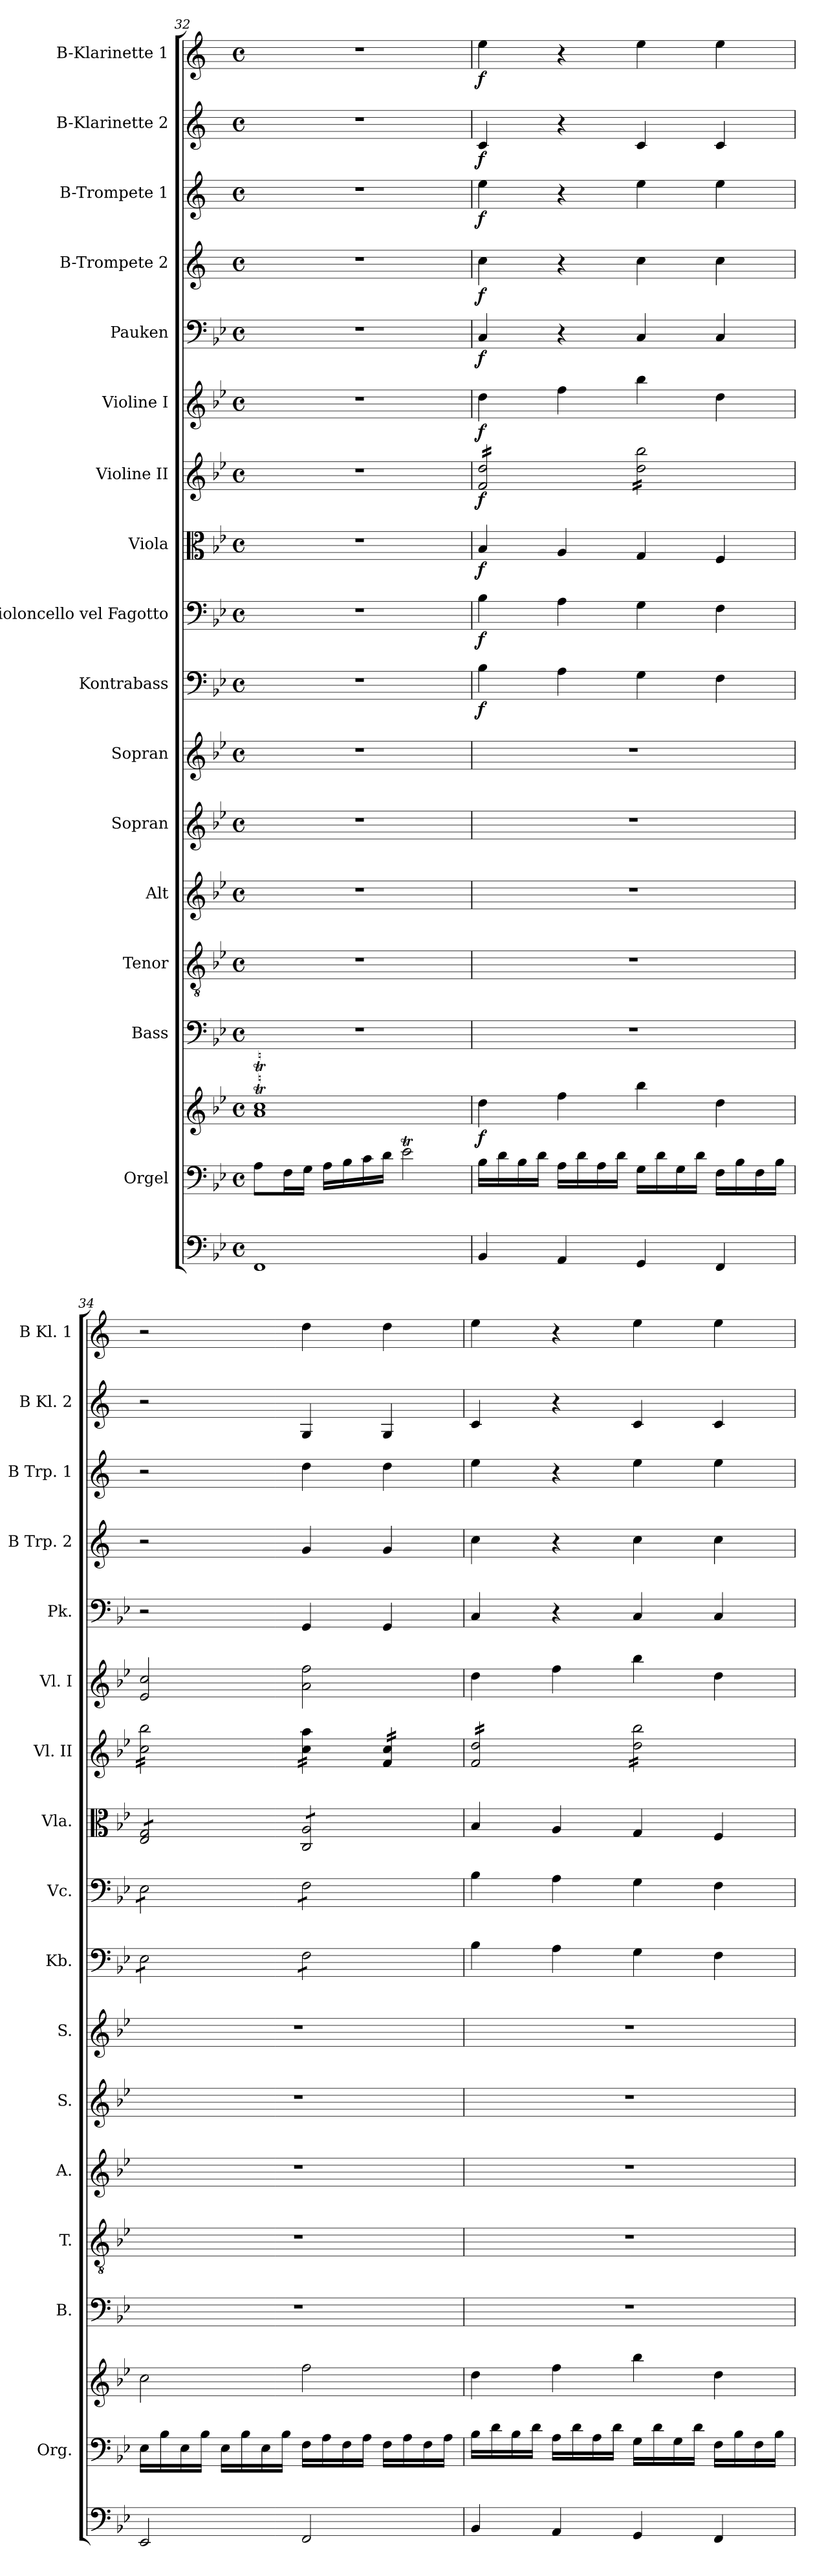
**kern	**kern	**kern	**dynam	**kern	**kern	**kern	**kern	**kern	**kern	**dynam	**kern	**dynam	**kern	**dynam	**kern	**dynam	**kern	**dynam	**kern	**dynam	**kern	**dynam	**kern	**dynam	**kern	**dynam	**kern	**dynam
*part17	*part16	*part16	*part16	*part15	*part14	*part13	*part12	*part11	*part10	*part10	*part9	*part9	*part8	*part8	*part7	*part7	*part6	*part6	*part5	*part5	*part4	*part4	*part3	*part3	*part2	*part2	*part1	*part1
*staff18	*staff17	*staff16	*staff16/17	*staff15	*staff14	*staff13	*staff12	*staff11	*staff10	*staff10	*staff9	*staff9	*staff8	*staff8	*staff7	*staff7	*staff6	*staff6	*staff5	*staff5	*staff4	*staff4	*staff3	*staff3	*staff2	*staff2	*staff1	*staff1
*	*I"Orgel	*	*	*I"Bass	*I"Tenor	*I"Alt	*I"Sopran	*I"Sopran	*I"Kontrabass	*	*I"Violoncello vel Fagotto	*	*I"Viola	*	*I"Violine II	*	*I"Violine I	*	*I"Pauken	*	*I"B-Trompete 2	*	*I"B-Trompete 1	*	*I"B-Klarinette 2	*	*I"B-Klarinette 1	*
*	*I'Org.	*	*	*I'B.	*I'T.	*I'A.	*I'S.	*I'S.	*I'Kb.	*	*I'Vc.	*	*I'Vla.	*	*I'Vl. II	*	*I'Vl. I	*	*I'Pk.	*	*I'B Trp. 2	*	*I'B Trp. 1	*	*I'B Kl. 2	*	*I'B Kl. 1	*
*clefF4	*clefF4	*clefG2	*	*clefF4	*clefGv2	*clefG2	*clefG2	*clefG2	*clefF4	*	*clefF4	*	*clefC3	*	*clefG2	*	*clefG2	*	*clefF4	*	*clefG2	*	*clefG2	*	*clefG2	*	*clefG2	*
*	*	*	*	*	*	*	*	*	*ITrd7c12	*	*	*	*	*	*	*	*	*	*	*	*ITrd1c2	*	*ITrd1c2	*	*ITrd1c2	*	*ITrd1c2	*
*k[b-e-]	*k[b-e-]	*k[b-e-]	*	*k[b-e-]	*k[b-e-]	*k[b-e-]	*k[b-e-]	*k[b-e-]	*k[b-e-]	*	*k[b-e-]	*	*k[b-e-]	*	*k[b-e-]	*	*k[b-e-]	*	*k[b-e-]	*	*k[b-e-]	*	*k[b-e-]	*	*k[b-e-]	*	*k[b-e-]	*
*B-:	*B-:	*B-:	*	*B-:	*B-:	*B-:	*B-:	*B-:	*B-:	*	*B-:	*	*B-:	*	*B-:	*	*B-:	*	*B-:	*	*B-:	*	*B-:	*	*B-:	*	*B-:	*
*M4/4	*M4/4	*M4/4	*	*M4/4	*M4/4	*M4/4	*M4/4	*M4/4	*M4/4	*	*M4/4	*	*M4/4	*	*M4/4	*	*M4/4	*	*M4/4	*	*M4/4	*	*M4/4	*	*M4/4	*	*M4/4	*
*met(c)	*met(c)	*met(c)	*	*met(c)	*met(c)	*met(c)	*met(c)	*met(c)	*met(c)	*	*met(c)	*	*met(c)	*	*met(c)	*	*met(c)	*	*met(c)	*	*met(c)	*	*met(c)	*	*met(c)	*	*met(c)	*
=32	=32	=32	=32	=32	=32	=32	=32	=32	=32	=32	=32	=32	=32	=32	=32	=32	=32	=32	=32	=32	=32	=32	=32	=32	=32	=32	=32	=32
1FF	8A\L	1aT 1ccT	.	1r	1r	1r	1r	1r	1r	.	1r	.	1r	.	1r	.	1r	.	1r	.	1r	.	1r	.	1r	.	1r	.
.	16F\L	.	.	.	.	.	.	.	.	.	.	.	.	.	.	.	.	.	.	.	.	.	.	.	.	.	.	.
.	16G\JJ	.	.	.	.	.	.	.	.	.	.	.	.	.	.	.	.	.	.	.	.	.	.	.	.	.	.	.
.	16A\LL	.	.	.	.	.	.	.	.	.	.	.	.	.	.	.	.	.	.	.	.	.	.	.	.	.	.	.
.	16B-\	.	.	.	.	.	.	.	.	.	.	.	.	.	.	.	.	.	.	.	.	.	.	.	.	.	.	.
.	16c\	.	.	.	.	.	.	.	.	.	.	.	.	.	.	.	.	.	.	.	.	.	.	.	.	.	.	.
.	16d\JJ	.	.	.	.	.	.	.	.	.	.	.	.	.	.	.	.	.	.	.	.	.	.	.	.	.	.	.
.	2e-T\	.	.	.	.	.	.	.	.	.	.	.	.	.	.	.	.	.	.	.	.	.	.	.	.	.	.	.
=33	=33	=33	=33	=33	=33	=33	=33	=33	=33	=33	=33	=33	=33	=33	=33	=33	=33	=33	=33	=33	=33	=33	=33	=33	=33	=33	=33	=33
!	!	!	!LO:DY:b	!	!	!	!	!	!	!LO:DY:b	!	!LO:DY:b	!	!LO:DY:b	!	!LO:DY:b	!	!LO:DY:b	!	!LO:DY:b	!	!LO:DY:b	!	!LO:DY:b	!	!LO:DY:b	!	!LO:DY:b
*	*	*	*	*	*	*	*	*	*	*	*	*	*	*	*tremolo	*	*	*	*	*	*	*	*	*	*	*	*	*
4BB-/	16B-\LL	4dd\	f	1r	1r	1r	1r	1r	4BB-\	f	4B-\	f	4B-/	f	16f/ 16dd/LL	f	4dd\	f	4C/	f	4b-\	f	4dd\	f	4B-/	f	4dd\	f
.	16d\	.	.	.	.	.	.	.	.	.	.	.	.	.	16f/ 16dd/	.	.	.	.	.	.	.	.	.	.	.	.	.
.	16B-\	.	.	.	.	.	.	.	.	.	.	.	.	.	16f/ 16dd/	.	.	.	.	.	.	.	.	.	.	.	.	.
.	16d\JJ	.	.	.	.	.	.	.	.	.	.	.	.	.	16f/ 16dd/	.	.	.	.	.	.	.	.	.	.	.	.	.
4AA/	16A\LL	4ff\	.	.	.	.	.	.	4AA\	.	4A\	.	4A/	.	16f/ 16dd/	.	4ff\	.	4r	.	4r	.	4r	.	4r	.	4r	.
.	16d\	.	.	.	.	.	.	.	.	.	.	.	.	.	16f/ 16dd/	.	.	.	.	.	.	.	.	.	.	.	.	.
.	16A\	.	.	.	.	.	.	.	.	.	.	.	.	.	16f/ 16dd/	.	.	.	.	.	.	.	.	.	.	.	.	.
.	16d\JJ	.	.	.	.	.	.	.	.	.	.	.	.	.	16f/ 16dd/JJ	.	.	.	.	.	.	.	.	.	.	.	.	.
4GG/	16G\LL	4bb-\	.	.	.	.	.	.	4GG\	.	4G\	.	4G/	.	16dd\ 16bb-\LL	.	4bb-\	.	4C/	.	4b-\	.	4dd\	.	4B-/	.	4dd\	.
.	16d\	.	.	.	.	.	.	.	.	.	.	.	.	.	16dd\ 16bb-\	.	.	.	.	.	.	.	.	.	.	.	.	.
.	16G\	.	.	.	.	.	.	.	.	.	.	.	.	.	16dd\ 16bb-\	.	.	.	.	.	.	.	.	.	.	.	.	.
.	16d\JJ	.	.	.	.	.	.	.	.	.	.	.	.	.	16dd\ 16bb-\	.	.	.	.	.	.	.	.	.	.	.	.	.
4FF/	16F\LL	4dd\	.	.	.	.	.	.	4FF\	.	4F\	.	4F/	.	16dd\ 16bb-\	.	4dd\	.	4C/	.	4b-\	.	4dd\	.	4B-/	.	4dd\	.
.	16B-\	.	.	.	.	.	.	.	.	.	.	.	.	.	16dd\ 16bb-\	.	.	.	.	.	.	.	.	.	.	.	.	.
.	16F\	.	.	.	.	.	.	.	.	.	.	.	.	.	16dd\ 16bb-\	.	.	.	.	.	.	.	.	.	.	.	.	.
.	16B-\JJ	.	.	.	.	.	.	.	.	.	.	.	.	.	16dd\ 16bb-\JJ	.	.	.	.	.	.	.	.	.	.	.	.	.
=34	=34	=34	=34	=34	=34	=34	=34	=34	=34	=34	=34	=34	=34	=34	=34	=34	=34	=34	=34	=34	=34	=34	=34	=34	=34	=34	=34	=34
*	*	*	*	*	*	*	*	*	*tremolo	*	*	*	*	*	*	*	*	*	*	*	*	*	*	*	*	*	*	*
*	*	*	*	*	*	*	*	*	*	*	*tremolo	*	*	*	*	*	*	*	*	*	*	*	*	*	*	*	*	*
*	*	*	*	*	*	*	*	*	*	*	*	*	*tremolo	*	*	*	*	*	*	*	*	*	*	*	*	*	*	*
2EE-/	16E-\LL	2cc\	.	1r	1r	1r	1r	1r	8EE-\L	.	8E-\L	.	8E-/ 8G/L	.	16cc\ 16bb-\LL	.	2e-/ 2cc/	.	2r	.	2r	.	2r	.	2r	.	2r	.
.	16B-\	.	.	.	.	.	.	.	.	.	.	.	.	.	16cc\ 16bb-\	.	.	.	.	.	.	.	.	.	.	.	.	.
.	16E-\	.	.	.	.	.	.	.	8EE-\	.	8E-\	.	8E-/ 8G/	.	16cc\ 16bb-\	.	.	.	.	.	.	.	.	.	.	.	.	.
.	16B-\JJ	.	.	.	.	.	.	.	.	.	.	.	.	.	16cc\ 16bb-\	.	.	.	.	.	.	.	.	.	.	.	.	.
.	16E-\LL	.	.	.	.	.	.	.	8EE-\	.	8E-\	.	8E-/ 8G/	.	16cc\ 16bb-\	.	.	.	.	.	.	.	.	.	.	.	.	.
.	16B-\	.	.	.	.	.	.	.	.	.	.	.	.	.	16cc\ 16bb-\	.	.	.	.	.	.	.	.	.	.	.	.	.
.	16E-\	.	.	.	.	.	.	.	8EE-\J	.	8E-\J	.	8E-/ 8G/J	.	16cc\ 16bb-\	.	.	.	.	.	.	.	.	.	.	.	.	.
.	16B-\JJ	.	.	.	.	.	.	.	.	.	.	.	.	.	16cc\ 16bb-\JJ	.	.	.	.	.	.	.	.	.	.	.	.	.
2FF/	16F\LL	2ff\	.	.	.	.	.	.	8FF\L	.	8F\L	.	8C/ 8A/L	.	16cc\ 16aa\LL	.	2a\ 2ff\	.	4GG/	.	4f/	.	4cc\	.	4F/	.	4cc\	.
.	16A\	.	.	.	.	.	.	.	.	.	.	.	.	.	16cc\ 16aa\	.	.	.	.	.	.	.	.	.	.	.	.	.
.	16F\	.	.	.	.	.	.	.	8FF\	.	8F\	.	8C/ 8A/	.	16cc\ 16aa\	.	.	.	.	.	.	.	.	.	.	.	.	.
.	16A\JJ	.	.	.	.	.	.	.	.	.	.	.	.	.	16cc\ 16aa\JJ	.	.	.	.	.	.	.	.	.	.	.	.	.
.	16F\LL	.	.	.	.	.	.	.	8FF\	.	8F\	.	8C/ 8A/	.	16f/ 16cc/LL	.	.	.	4GG/	.	4f/	.	4cc\	.	4F/	.	4cc\	.
.	16A\	.	.	.	.	.	.	.	.	.	.	.	.	.	16f/ 16cc/	.	.	.	.	.	.	.	.	.	.	.	.	.
.	16F\	.	.	.	.	.	.	.	8FF\J	.	8F\J	.	8C/ 8A/J	.	16f/ 16cc/	.	.	.	.	.	.	.	.	.	.	.	.	.
*	*	*	*	*	*	*	*	*	*	*	*	*	*Xtremolo	*	*	*	*	*	*	*	*	*	*	*	*	*	*	*
*	*	*	*	*	*	*	*	*	*	*	*Xtremolo	*	*	*	*	*	*	*	*	*	*	*	*	*	*	*	*	*
*	*	*	*	*	*	*	*	*	*Xtremolo	*	*	*	*	*	*	*	*	*	*	*	*	*	*	*	*	*	*	*
.	16A\JJ	.	.	.	.	.	.	.	.	.	.	.	.	.	16f/ 16cc/JJ	.	.	.	.	.	.	.	.	.	.	.	.	.
!!LO:PB:g=z
=35	=35	=35	=35	=35	=35	=35	=35	=35	=35	=35	=35	=35	=35	=35	=35	=35	=35	=35	=35	=35	=35	=35	=35	=35	=35	=35	=35	=35
4BB-/	16B-\LL	4dd\	.	1r	1r	1r	1r	1r	4BB-\	.	4B-\	.	4B-/	.	16f/ 16dd/LL	.	4dd\	.	4C/	.	4b-\	.	4dd\	.	4B-/	.	4dd\	.
.	16d\	.	.	.	.	.	.	.	.	.	.	.	.	.	16f/ 16dd/	.	.	.	.	.	.	.	.	.	.	.	.	.
.	16B-\	.	.	.	.	.	.	.	.	.	.	.	.	.	16f/ 16dd/	.	.	.	.	.	.	.	.	.	.	.	.	.
.	16d\JJ	.	.	.	.	.	.	.	.	.	.	.	.	.	16f/ 16dd/	.	.	.	.	.	.	.	.	.	.	.	.	.
4AA/	16A\LL	4ff\	.	.	.	.	.	.	4AA\	.	4A\	.	4A/	.	16f/ 16dd/	.	4ff\	.	4r	.	4r	.	4r	.	4r	.	4r	.
.	16d\	.	.	.	.	.	.	.	.	.	.	.	.	.	16f/ 16dd/	.	.	.	.	.	.	.	.	.	.	.	.	.
.	16A\	.	.	.	.	.	.	.	.	.	.	.	.	.	16f/ 16dd/	.	.	.	.	.	.	.	.	.	.	.	.	.
.	16d\JJ	.	.	.	.	.	.	.	.	.	.	.	.	.	16f/ 16dd/JJ	.	.	.	.	.	.	.	.	.	.	.	.	.
4GG/	16G\LL	4bb-\	.	.	.	.	.	.	4GG\	.	4G\	.	4G/	.	16dd\ 16bb-\LL	.	4bb-\	.	4C/	.	4b-\	.	4dd\	.	4B-/	.	4dd\	.
.	16d\	.	.	.	.	.	.	.	.	.	.	.	.	.	16dd\ 16bb-\	.	.	.	.	.	.	.	.	.	.	.	.	.
.	16G\	.	.	.	.	.	.	.	.	.	.	.	.	.	16dd\ 16bb-\	.	.	.	.	.	.	.	.	.	.	.	.	.
.	16d\JJ	.	.	.	.	.	.	.	.	.	.	.	.	.	16dd\ 16bb-\	.	.	.	.	.	.	.	.	.	.	.	.	.
4FF/	16F\LL	4dd\	.	.	.	.	.	.	4FF\	.	4F\	.	4F/	.	16dd\ 16bb-\	.	4dd\	.	4C/	.	4b-\	.	4dd\	.	4B-/	.	4dd\	.
.	16B-\	.	.	.	.	.	.	.	.	.	.	.	.	.	16dd\ 16bb-\	.	.	.	.	.	.	.	.	.	.	.	.	.
.	16F\	.	.	.	.	.	.	.	.	.	.	.	.	.	16dd\ 16bb-\	.	.	.	.	.	.	.	.	.	.	.	.	.
.	16B-\JJ	.	.	.	.	.	.	.	.	.	.	.	.	.	16dd\ 16bb-\JJ	.	.	.	.	.	.	.	.	.	.	.	.	.
*	*	*	*	*	*	*	*	*	*	*	*	*	*	*	*Xtremolo	*	*	*	*	*	*	*	*	*	*	*	*	*
=	=	=	=	=	=	=	=	=	=	=	=	=	=	=	=	=	=	=	=	=	=	=	=	=	=	=	=	=
*-	*-	*-	*-	*-	*-	*-	*-	*-	*-	*-	*-	*-	*-	*-	*-	*-	*-	*-	*-	*-	*-	*-	*-	*-	*-	*-	*-	*-
